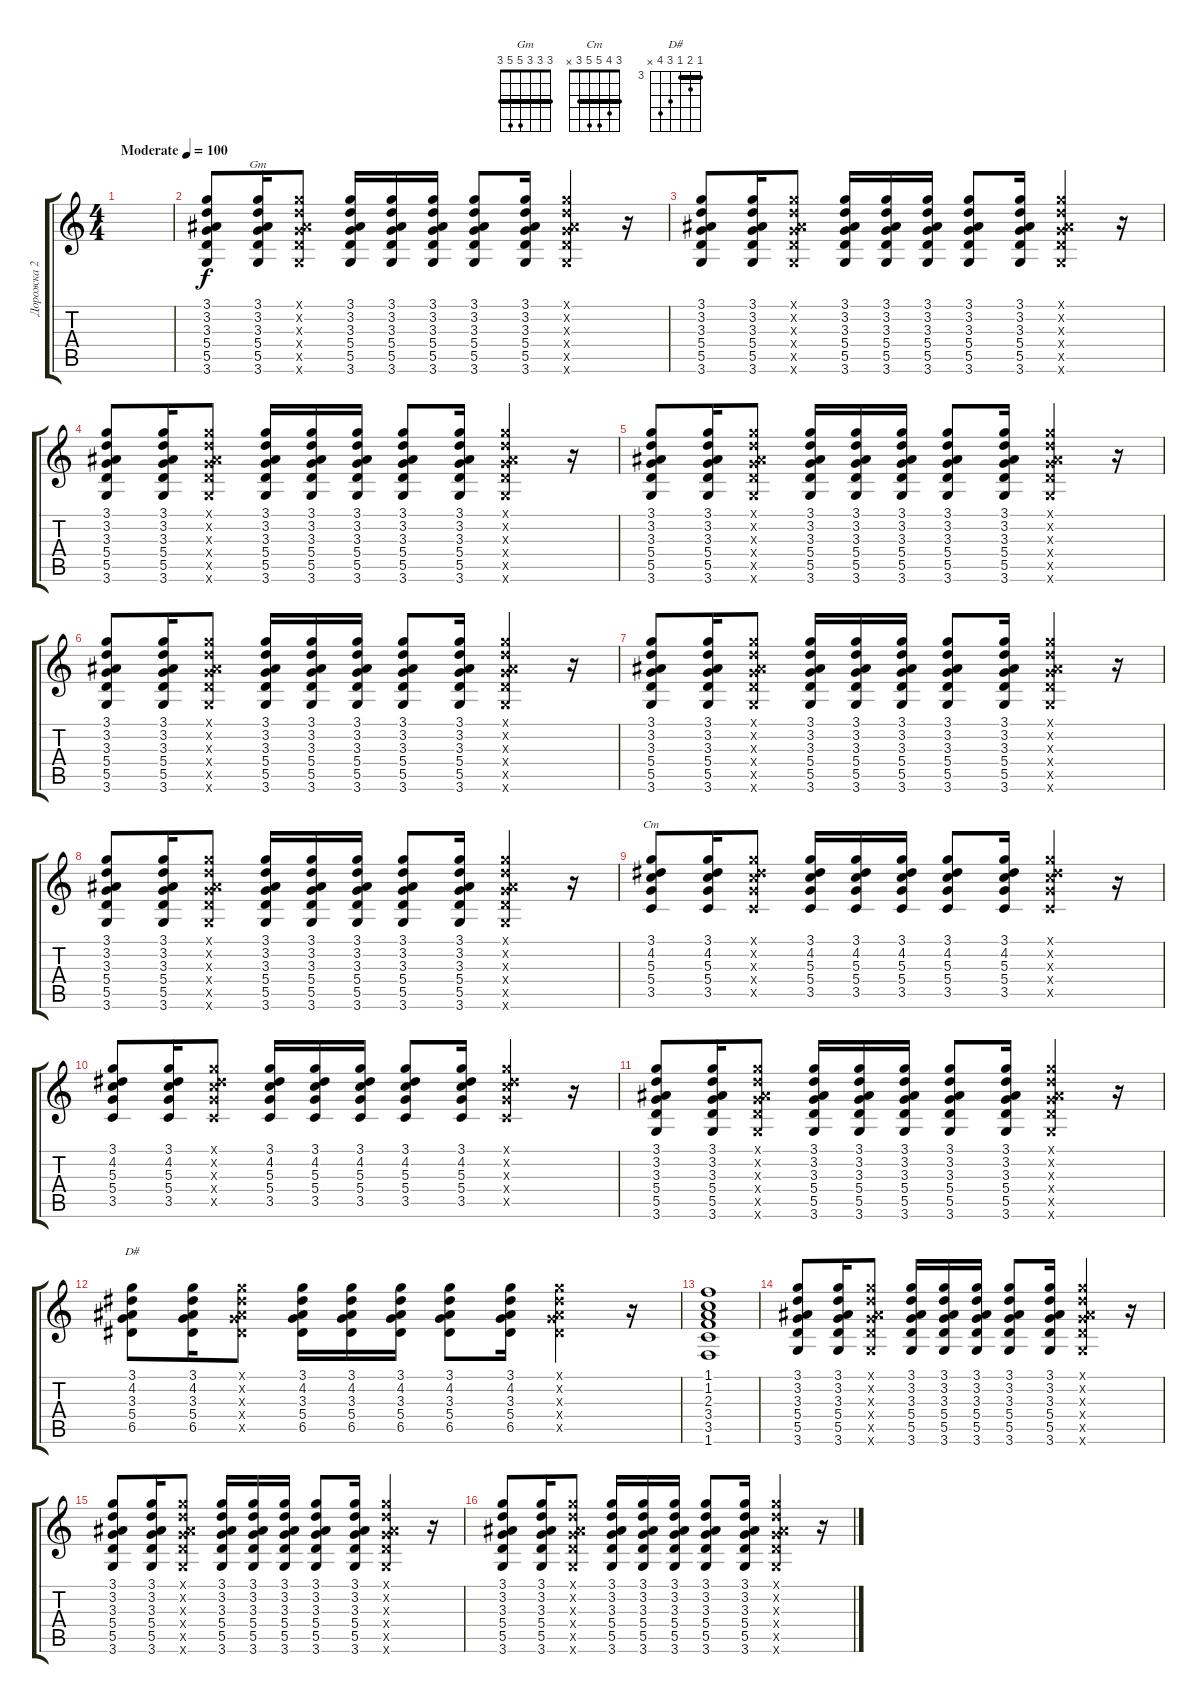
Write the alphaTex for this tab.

\track ("Дорожка 2" "Дорожка 2") {instrument acousticguitarsteel}
\staff {score tabs}
\tuning (E4 B3 G3 D3 A2 E2) {hide}
\chord ("Gm" 3 3 3 5 5 3) {barre 3}
\chord ("Cm" 3 4 5 5 3 x) {barre 3}
\chord ("D#" 3 4 3 5 6 x) {firstfret 3 barre 3}
\ts (4 4)
\tempo (100 "Moderate")
\clef g2
\ks c
|
(3.1 3.2 3.3 5.4 5.5 3.6).8 (3.1 3.2 3.3 5.4 5.5 3.6).16{ch "Gm"} (3.1{x} 3.2{x} 3.3{x} 5.4{x} 5.5{x} 3.6{x}).8 (3.1 3.2 3.3 5.4 5.5 3.6).16 (3.1 3.2 3.3 5.4 5.5 3.6).16 (3.1 3.2 3.3 5.4 5.5 3.6).16 (3.1 3.2 3.3 5.4 5.5 3.6).8 (3.1 3.2 3.3 5.4 5.5 3.6).16 (3.1{x} 3.2{x} 3.3{x} 5.4{x} 5.5{x} 3.6{x}).4 r.16 |
(3.1 3.2 3.3 5.4 5.5 3.6).8 (3.1 3.2 3.3 5.4 5.5 3.6).16 (3.1{x} 3.2{x} 3.3{x} 5.4{x} 5.5{x} 3.6{x}).8 (3.1 3.2 3.3 5.4 5.5 3.6).16 (3.1 3.2 3.3 5.4 5.5 3.6).16 (3.1 3.2 3.3 5.4 5.5 3.6).16 (3.1 3.2 3.3 5.4 5.5 3.6).8 (3.1 3.2 3.3 5.4 5.5 3.6).16 (3.1{x} 3.2{x} 3.3{x} 5.4{x} 5.5{x} 3.6{x}).4 r.16 |
(3.1 3.2 3.3 5.4 5.5 3.6).8 (3.1 3.2 3.3 5.4 5.5 3.6).16 (3.1{x} 3.2{x} 3.3{x} 5.4{x} 5.5{x} 3.6{x}).8 (3.1 3.2 3.3 5.4 5.5 3.6).16 (3.1 3.2 3.3 5.4 5.5 3.6).16 (3.1 3.2 3.3 5.4 5.5 3.6).16 (3.1 3.2 3.3 5.4 5.5 3.6).8 (3.1 3.2 3.3 5.4 5.5 3.6).16 (3.1{x} 3.2{x} 3.3{x} 5.4{x} 5.5{x} 3.6{x}).4 r.16 |
(3.1 3.2 3.3 5.4 5.5 3.6).8 (3.1 3.2 3.3 5.4 5.5 3.6).16 (3.1{x} 3.2{x} 3.3{x} 5.4{x} 5.5{x} 3.6{x}).8 (3.1 3.2 3.3 5.4 5.5 3.6).16 (3.1 3.2 3.3 5.4 5.5 3.6).16 (3.1 3.2 3.3 5.4 5.5 3.6).16 (3.1 3.2 3.3 5.4 5.5 3.6).8 (3.1 3.2 3.3 5.4 5.5 3.6).16 (3.1{x} 3.2{x} 3.3{x} 5.4{x} 5.5{x} 3.6{x}).4 r.16 |
(3.1 3.2 3.3 5.4 5.5 3.6).8 (3.1 3.2 3.3 5.4 5.5 3.6).16 (3.1{x} 3.2{x} 3.3{x} 5.4{x} 5.5{x} 3.6{x}).8 (3.1 3.2 3.3 5.4 5.5 3.6).16 (3.1 3.2 3.3 5.4 5.5 3.6).16 (3.1 3.2 3.3 5.4 5.5 3.6).16 (3.1 3.2 3.3 5.4 5.5 3.6).8 (3.1 3.2 3.3 5.4 5.5 3.6).16 (3.1{x} 3.2{x} 3.3{x} 5.4{x} 5.5{x} 3.6{x}).4 r.16 |
(3.1 3.2 3.3 5.4 5.5 3.6).8 (3.1 3.2 3.3 5.4 5.5 3.6).16 (3.1{x} 3.2{x} 3.3{x} 5.4{x} 5.5{x} 3.6{x}).8 (3.1 3.2 3.3 5.4 5.5 3.6).16 (3.1 3.2 3.3 5.4 5.5 3.6).16 (3.1 3.2 3.3 5.4 5.5 3.6).16 (3.1 3.2 3.3 5.4 5.5 3.6).8 (3.1 3.2 3.3 5.4 5.5 3.6).16 (3.1{x} 3.2{x} 3.3{x} 5.4{x} 5.5{x} 3.6{x}).4 r.16 |
(3.1 3.2 3.3 5.4 5.5 3.6).8 (3.1 3.2 3.3 5.4 5.5 3.6).16 (3.1{x} 3.2{x} 3.3{x} 5.4{x} 5.5{x} 3.6{x}).8 (3.1 3.2 3.3 5.4 5.5 3.6).16 (3.1 3.2 3.3 5.4 5.5 3.6).16 (3.1 3.2 3.3 5.4 5.5 3.6).16 (3.1 3.2 3.3 5.4 5.5 3.6).8 (3.1 3.2 3.3 5.4 5.5 3.6).16 (3.1{x} 3.2{x} 3.3{x} 5.4{x} 5.5{x} 3.6{x}).4 r.16 |
(3.1 4.2 5.3 5.4 3.5).8{ch "Cm"} (3.1 4.2 5.3 5.4 3.5).16 (3.1{x} 4.2{x} 5.3{x} 5.4{x} 3.5{x}).8 (3.1 4.2 5.3 5.4 3.5).16 (3.1 4.2 5.3 5.4 3.5).16 (3.1 4.2 5.3 5.4 3.5).16 (3.1 4.2 5.3 5.4 3.5).8 (3.1 4.2 5.3 5.4 3.5).16 (3.1{x} 4.2{x} 5.3{x} 5.4{x} 3.5{x}).4 r.16 |
(3.1 4.2 5.3 5.4 3.5).8 (3.1 4.2 5.3 5.4 3.5).16 (3.1{x} 4.2{x} 5.3{x} 5.4{x} 3.5{x}).8 (3.1 4.2 5.3 5.4 3.5).16 (3.1 4.2 5.3 5.4 3.5).16 (3.1 4.2 5.3 5.4 3.5).16 (3.1 4.2 5.3 5.4 3.5).8 (3.1 4.2 5.3 5.4 3.5).16 (3.1{x} 4.2{x} 5.3{x} 5.4{x} 3.5{x}).4 r.16 |
(3.1 3.2 3.3 5.4 5.5 3.6).8 (3.1 3.2 3.3 5.4 5.5 3.6).16 (3.1{x} 3.2{x} 3.3{x} 5.4{x} 5.5{x} 3.6{x}).8 (3.1 3.2 3.3 5.4 5.5 3.6).16 (3.1 3.2 3.3 5.4 5.5 3.6).16 (3.1 3.2 3.3 5.4 5.5 3.6).16 (3.1 3.2 3.3 5.4 5.5 3.6).8 (3.1 3.2 3.3 5.4 5.5 3.6).16 (3.1{x} 3.2{x} 3.3{x} 5.4{x} 5.5{x} 3.6{x}).4 r.16 |
(3.1 4.2 3.3 5.4 6.5).8{ch "D#"} (3.1 4.2 3.3 5.4 6.5).16 (3.1{x} 4.2{x} 3.3{x} 5.4{x} 6.5{x}).8 (3.1 4.2 3.3 5.4 6.5).16 (3.1 4.2 3.3 5.4 6.5).16 (3.1 4.2 3.3 5.4 6.5).16 (3.1 4.2 3.3 5.4 6.5).8 (3.1 4.2 3.3 5.4 6.5).16 (3.1{x} 4.2{x} 3.3{x} 5.4{x} 6.5{x}).4 r.16 |
(1.1 1.2 2.3 3.4 3.5 1.6).1 |
(3.1 3.2 3.3 5.4 5.5 3.6).8 (3.1 3.2 3.3 5.4 5.5 3.6).16 (3.1{x} 3.2{x} 3.3{x} 5.4{x} 5.5{x} 3.6{x}).8 (3.1 3.2 3.3 5.4 5.5 3.6).16 (3.1 3.2 3.3 5.4 5.5 3.6).16 (3.1 3.2 3.3 5.4 5.5 3.6).16 (3.1 3.2 3.3 5.4 5.5 3.6).8 (3.1 3.2 3.3 5.4 5.5 3.6).16 (3.1{x} 3.2{x} 3.3{x} 5.4{x} 5.5{x} 3.6{x}).4 r.16 |
(3.1 3.2 3.3 5.4 5.5 3.6).8 (3.1 3.2 3.3 5.4 5.5 3.6).16 (3.1{x} 3.2{x} 3.3{x} 5.4{x} 5.5{x} 3.6{x}).8 (3.1 3.2 3.3 5.4 5.5 3.6).16 (3.1 3.2 3.3 5.4 5.5 3.6).16 (3.1 3.2 3.3 5.4 5.5 3.6).16 (3.1 3.2 3.3 5.4 5.5 3.6).8 (3.1 3.2 3.3 5.4 5.5 3.6).16 (3.1{x} 3.2{x} 3.3{x} 5.4{x} 5.5{x} 3.6{x}).4 r.16 |
(3.1 3.2 3.3 5.4 5.5 3.6).8 (3.1 3.2 3.3 5.4 5.5 3.6).16 (3.1{x} 3.2{x} 3.3{x} 5.4{x} 5.5{x} 3.6{x}).8 (3.1 3.2 3.3 5.4 5.5 3.6).16 (3.1 3.2 3.3 5.4 5.5 3.6).16 (3.1 3.2 3.3 5.4 5.5 3.6).16 (3.1 3.2 3.3 5.4 5.5 3.6).8 (3.1 3.2 3.3 5.4 5.5 3.6).16 (3.1{x} 3.2{x} 3.3{x} 5.4{x} 5.5{x} 3.6{x}).4 r.16
